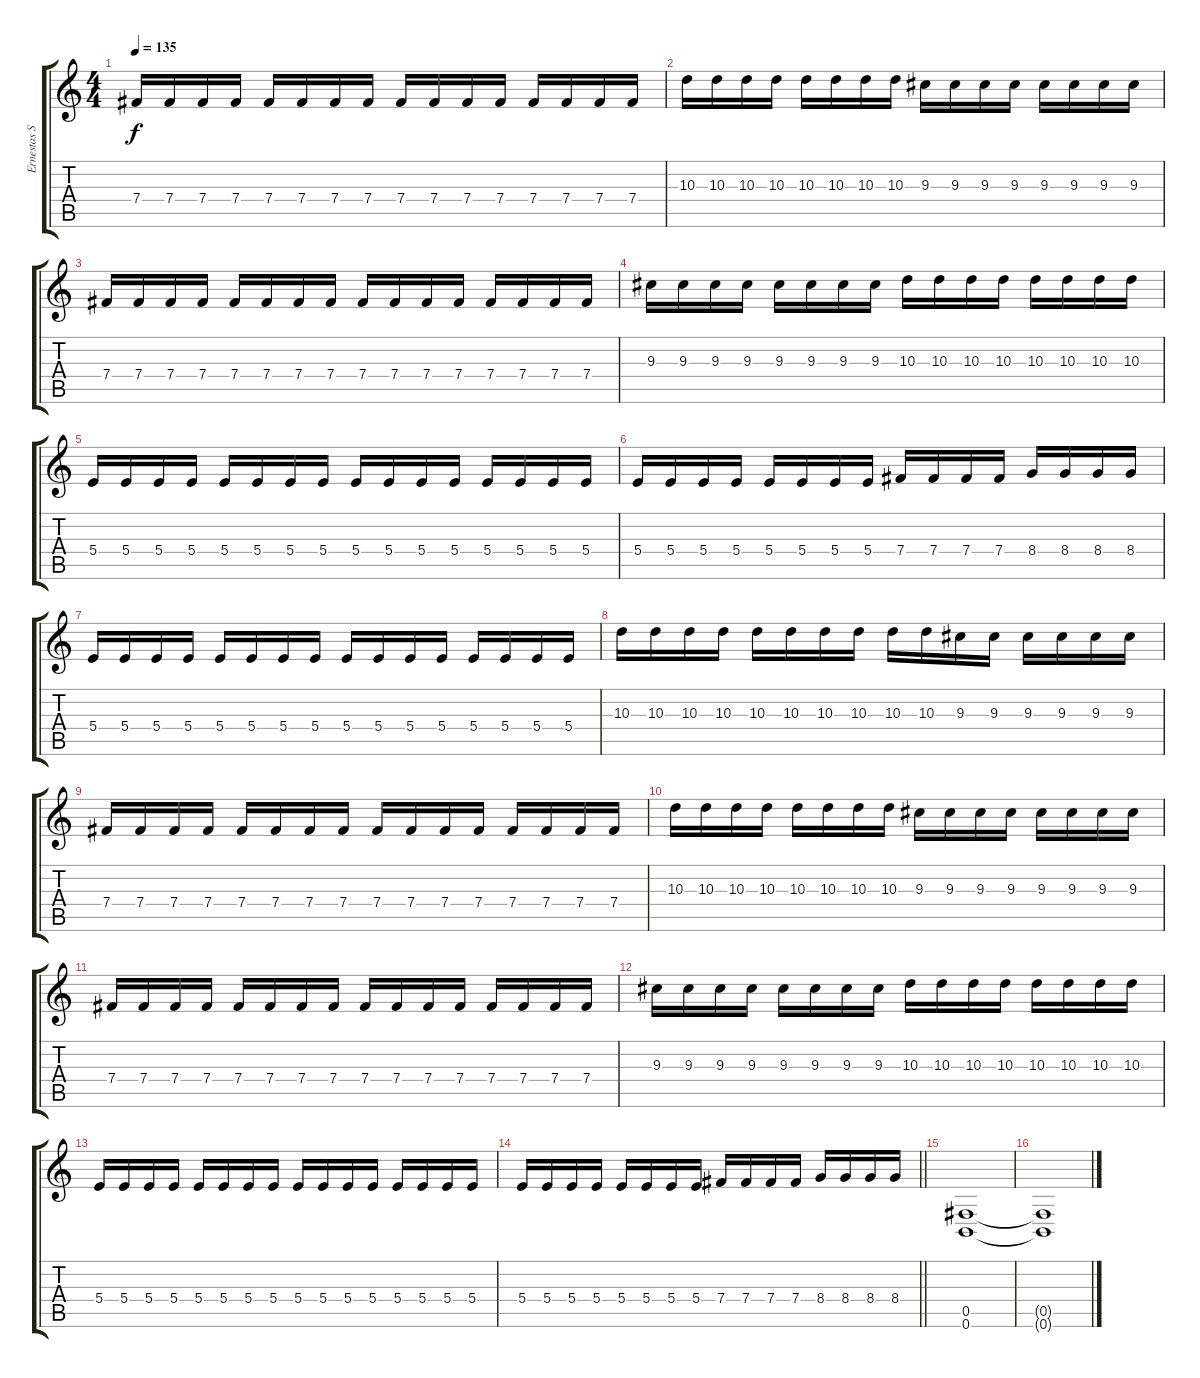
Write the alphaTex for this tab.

\track ("Ernestas Skripkiunas" "Ernestas S") {instrument overdrivenguitar}
\staff {score tabs}
\tuning (Db4 Ab3 E3 B2 Gb2 B1) {hide}
\ts (4 4)
\tempo 135
\clef g2
\ks c
7.4.16{dy f} 7.4.16 7.4.16 7.4.16 7.4.16 7.4.16 7.4.16 7.4.16 7.4.16 7.4.16 7.4.16 7.4.16 7.4.16 7.4.16 7.4.16 7.4.16 |
10.3.16 10.3.16 10.3.16 10.3.16 10.3.16 10.3.16 10.3.16 10.3.16 9.3.16 9.3.16 9.3.16 9.3.16 9.3.16 9.3.16 9.3.16 9.3.16 |
7.4.16 7.4.16 7.4.16 7.4.16 7.4.16 7.4.16 7.4.16 7.4.16 7.4.16 7.4.16 7.4.16 7.4.16 7.4.16 7.4.16 7.4.16 7.4.16 |
9.3.16 9.3.16 9.3.16 9.3.16 9.3.16 9.3.16 9.3.16 9.3.16 10.3.16 10.3.16 10.3.16 10.3.16 10.3.16 10.3.16 10.3.16 10.3.16 |
5.4.16 5.4.16 5.4.16 5.4.16 5.4.16 5.4.16 5.4.16 5.4.16 5.4.16 5.4.16 5.4.16 5.4.16 5.4.16 5.4.16 5.4.16 5.4.16 |
5.4.16 5.4.16 5.4.16 5.4.16 5.4.16 5.4.16 5.4.16 5.4.16 7.4.16 7.4.16 7.4.16 7.4.16 8.4.16 8.4.16 8.4.16 8.4.16 |
5.4.16 5.4.16 5.4.16 5.4.16 5.4.16 5.4.16 5.4.16 5.4.16 5.4.16 5.4.16 5.4.16 5.4.16 5.4.16 5.4.16 5.4.16 5.4.16 |
10.3.16 10.3.16 10.3.16 10.3.16 10.3.16 10.3.16 10.3.16 10.3.16 10.3.16 10.3.16 9.3.16 9.3.16 9.3.16 9.3.16 9.3.16 9.3.16 |
7.4.16 7.4.16 7.4.16 7.4.16 7.4.16 7.4.16 7.4.16 7.4.16 7.4.16 7.4.16 7.4.16 7.4.16 7.4.16 7.4.16 7.4.16 7.4.16 |
10.3.16 10.3.16 10.3.16 10.3.16 10.3.16 10.3.16 10.3.16 10.3.16 9.3.16 9.3.16 9.3.16 9.3.16 9.3.16 9.3.16 9.3.16 9.3.16 |
7.4.16 7.4.16 7.4.16 7.4.16 7.4.16 7.4.16 7.4.16 7.4.16 7.4.16 7.4.16 7.4.16 7.4.16 7.4.16 7.4.16 7.4.16 7.4.16 |
9.3.16 9.3.16 9.3.16 9.3.16 9.3.16 9.3.16 9.3.16 9.3.16 10.3.16 10.3.16 10.3.16 10.3.16 10.3.16 10.3.16 10.3.16 10.3.16 |
5.4.16 5.4.16 5.4.16 5.4.16 5.4.16 5.4.16 5.4.16 5.4.16 5.4.16 5.4.16 5.4.16 5.4.16 5.4.16 5.4.16 5.4.16 5.4.16 |
\barLineRight lightlight
5.4.16 5.4.16 5.4.16 5.4.16 5.4.16 5.4.16 5.4.16 5.4.16 7.4.16 7.4.16 7.4.16 7.4.16 8.4.16 8.4.16 8.4.16 8.4.16 |
(0.5 0.6).1 |
(0.5{t} 0.6{t}).1
